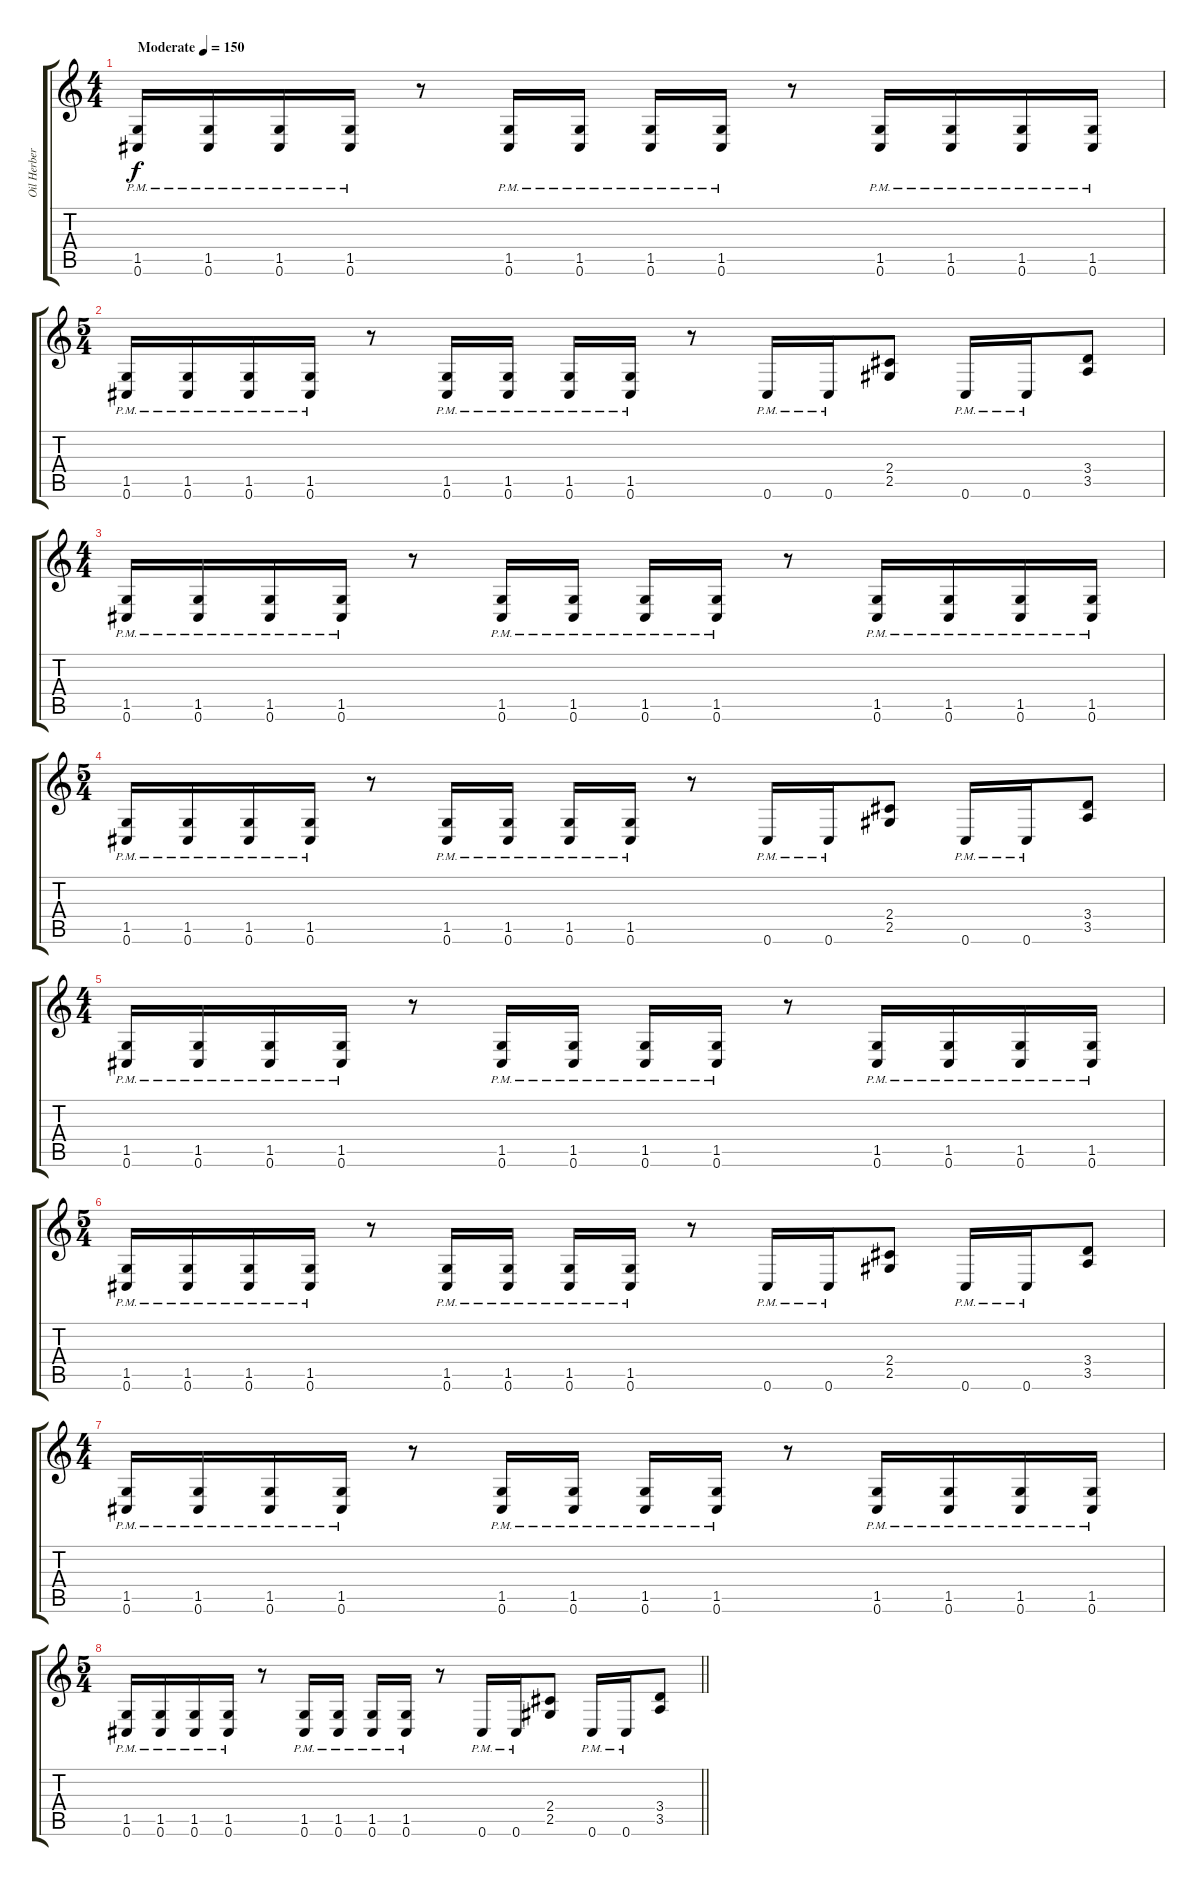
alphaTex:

\track ("Oil Herbert" "Oil Herber") {instrument distortionguitar}
\staff {score tabs}
\tuning (Db4 Ab3 E3 B2 Gb2 Db2) {hide}
\ts (4 4)
\tempo (150 "Moderate")
\clef g2
\ks c
(1.5 0.6{pm}).16{dy f instrument distortionguitar} (1.5 0.6{pm}).16 (1.5 0.6{pm}).16 (1.5 0.6{pm}).16 r.8 (1.5 0.6{pm}).16 (1.5 0.6{pm}).16 (1.5 0.6{pm}).16 (1.5 0.6{pm}).16 r.8 (1.5 0.6{pm}).16 (1.5 0.6{pm}).16 (1.5 0.6{pm}).16 (1.5 0.6{pm}).16 |
\ts (5 4)
(1.5 0.6{pm}).16 (1.5 0.6{pm}).16 (1.5 0.6{pm}).16 (1.5 0.6{pm}).16 r.8 (1.5 0.6{pm}).16 (1.5 0.6{pm}).16 (1.5 0.6{pm}).16 (1.5 0.6{pm}).16 r.8 0.6{pm}.16 0.6{pm}.16 (2.4 2.5).8 0.6{pm}.16 0.6{pm}.16 (3.4 3.5).8 |
\ts (4 4)
(1.5 0.6{pm}).16 (1.5 0.6{pm}).16 (1.5 0.6{pm}).16 (1.5 0.6{pm}).16 r.8 (1.5 0.6{pm}).16 (1.5 0.6{pm}).16 (1.5 0.6{pm}).16 (1.5 0.6{pm}).16 r.8 (1.5 0.6{pm}).16 (1.5 0.6{pm}).16 (1.5 0.6{pm}).16 (1.5 0.6{pm}).16 |
\ts (5 4)
(1.5 0.6{pm}).16 (1.5 0.6{pm}).16 (1.5 0.6{pm}).16 (1.5 0.6{pm}).16 r.8 (1.5 0.6{pm}).16 (1.5 0.6{pm}).16 (1.5 0.6{pm}).16 (1.5 0.6{pm}).16 r.8 0.6{pm}.16 0.6{pm}.16 (2.4 2.5).8 0.6{pm}.16 0.6{pm}.16 (3.4 3.5).8 |
\ts (4 4)
(1.5 0.6{pm}).16 (1.5 0.6{pm}).16 (1.5 0.6{pm}).16 (1.5 0.6{pm}).16 r.8 (1.5 0.6{pm}).16 (1.5 0.6{pm}).16 (1.5 0.6{pm}).16 (1.5 0.6{pm}).16 r.8 (1.5 0.6{pm}).16 (1.5 0.6{pm}).16 (1.5 0.6{pm}).16 (1.5 0.6{pm}).16 |
\ts (5 4)
(1.5 0.6{pm}).16 (1.5 0.6{pm}).16 (1.5 0.6{pm}).16 (1.5 0.6{pm}).16 r.8 (1.5 0.6{pm}).16 (1.5 0.6{pm}).16 (1.5 0.6{pm}).16 (1.5 0.6{pm}).16 r.8 0.6{pm}.16 0.6{pm}.16 (2.4 2.5).8 0.6{pm}.16 0.6{pm}.16 (3.4 3.5).8 |
\ts (4 4)
(1.5 0.6{pm}).16 (1.5 0.6{pm}).16 (1.5 0.6{pm}).16 (1.5 0.6{pm}).16 r.8 (1.5 0.6{pm}).16 (1.5 0.6{pm}).16 (1.5 0.6{pm}).16 (1.5 0.6{pm}).16 r.8 (1.5 0.6{pm}).16 (1.5 0.6{pm}).16 (1.5 0.6{pm}).16 (1.5 0.6{pm}).16 |
\ts (5 4)
\barLineRight lightlight
(1.5 0.6{pm}).16 (1.5 0.6{pm}).16 (1.5 0.6{pm}).16 (1.5 0.6{pm}).16 r.8 (1.5 0.6{pm}).16 (1.5 0.6{pm}).16 (1.5 0.6{pm}).16 (1.5 0.6{pm}).16 r.8 0.6{pm}.16 0.6{pm}.16 (2.4 2.5).8 0.6{pm}.16 0.6{pm}.16 (3.4 3.5).8
